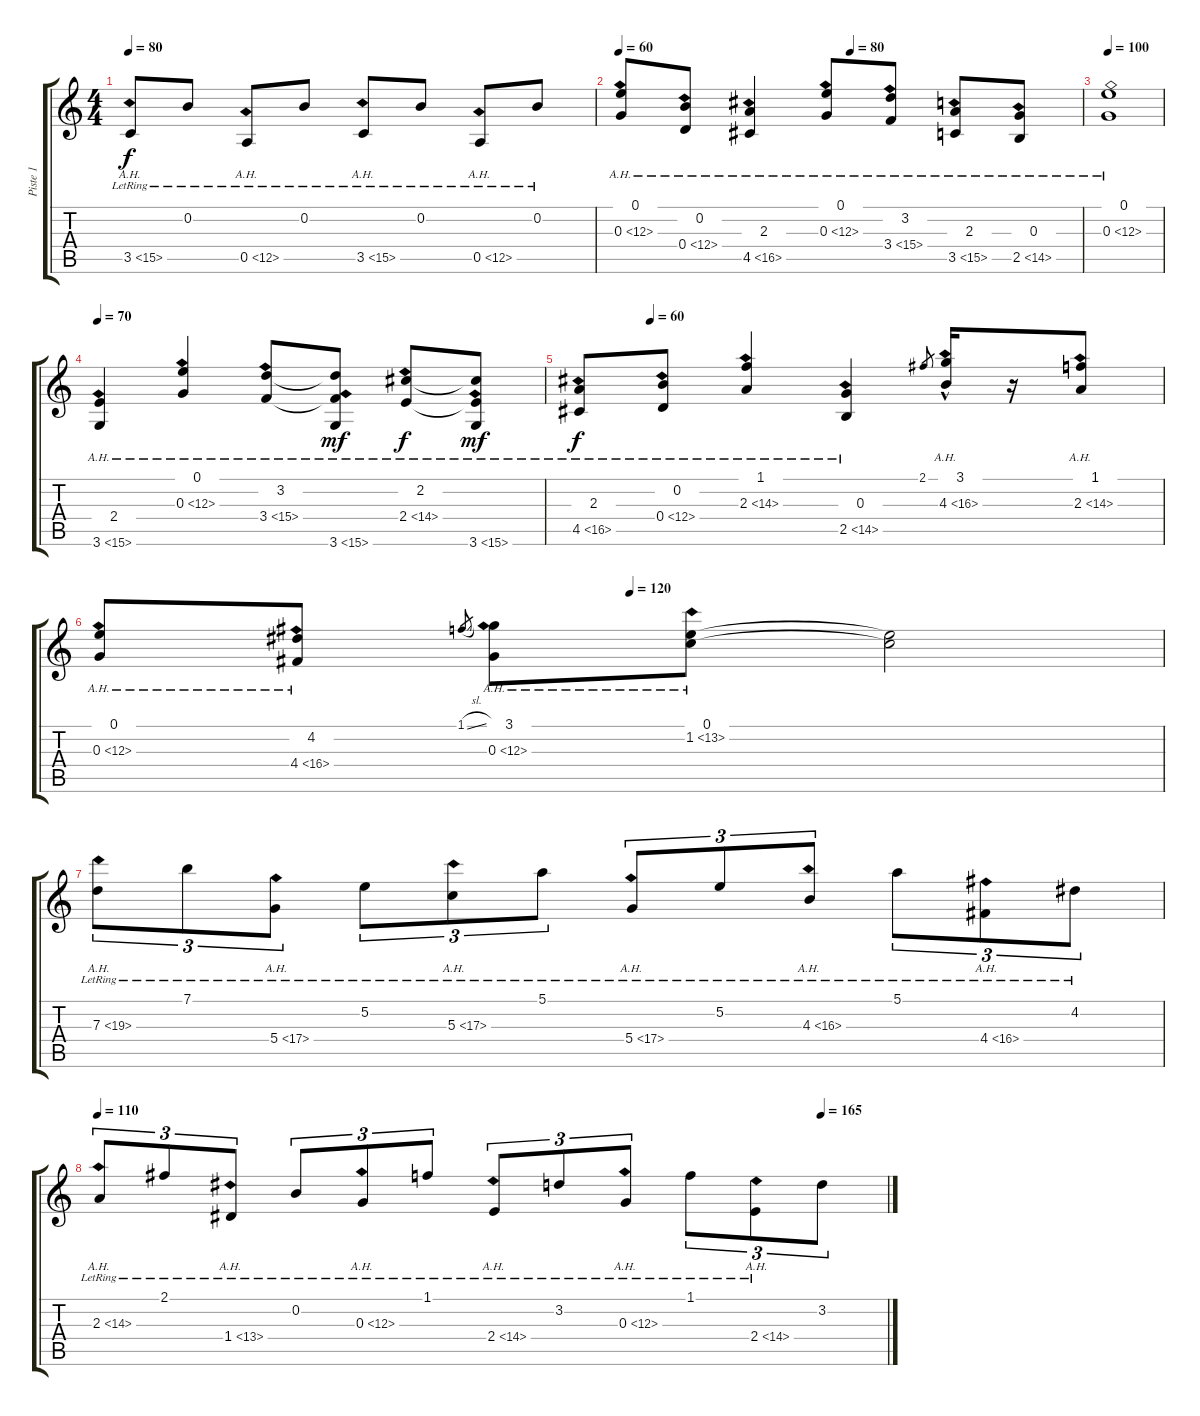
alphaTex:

\track ("Piste 1" "Piste 1") {instrument electricguitarjazz}
\staff {score tabs}
\tuning (E4 B3 G3 D3 A2 E2) {hide}
\ts (4 4)
\tempo 80
\clef g2
\ks c
3.5{ah 12 lr}.8{dy f} 0.2{lr}.8 0.5{ah 12 lr}.8 0.2{lr}.8 3.5{ah 12 lr}.8 0.2{lr}.8 0.5{ah 12 lr}.8 0.2{lr}.8 |
\tempo 60
\tempo (80 0.5)
(0.1 0.3{ah 12}).8 (0.2 0.4{ah 12}).8 (2.3 4.5{ah 12}).4 (0.1 0.3{ah 12}).8 (3.2 3.4{ah 12}).8 (2.3 3.5{ah 12}).8 (0.3 2.5{ah 12}).8 |
\tempo 100
(0.1 0.3{ah 12}).1 |
\tempo 70
(2.4 3.6{ah 12}).4 (0.1 0.3{ah 12}).4 (3.2 3.4{ah 12}).8 (3.2{t} 3.4{t} 3.6{ah 12}).8{dy mf} (2.2 2.4{ah 12}).8{dy f} (2.2{t} 2.4{t} 3.6{ah 12}).8{dy mf} |
\tempo (60 0.125)
(2.3 4.5{ah 12}).8{dy f} (0.2 0.4{ah 12}).8 (1.1 2.3{ah 12}).4 (0.3 2.5{ah 12}).4 2.1.8{gr} (3.1{hac} 4.3{ah 12}).16 r.16 (1.1 2.3{ah 12}).8 |
\tempo (120 0.5)
(0.1 0.3{ah 12}).8 (4.2 4.4{ah 12}).8 1.1{sl}.8{gr} (3.1 0.3{ah 12}).8 (0.1 1.2{ah 12}).8 (0.1{t} 1.2{t}).2 |
7.3{ah 12 lr}.8{tu (3 2)} 7.1{lr}.8{tu (3 2)} 5.4{ah 12 lr}.8{tu (3 2)} 5.2{lr}.8{tu (3 2)} 5.3{ah 12 lr}.8{tu (3 2)} 5.1{lr}.8{tu (3 2)} 5.4{ah 12 lr}.8{tu (3 2)} 5.2{lr}.8{tu (3 2)} 4.3{ah 12 lr}.8{tu (3 2)} 5.1{lr}.8{tu (3 2)} 4.4{ah 12 lr}.8{tu (3 2)} 4.2{lr}.8{tu (3 2)} |
\tempo 110
\tempo (165 0.9166666666666666)
2.3{ah 12 lr}.8{tu (3 2)} 2.1{lr}.8{tu (3 2)} 1.4{ah 12 lr}.8{tu (3 2)} 0.2{lr}.8{tu (3 2)} 0.3{ah 12 lr}.8{tu (3 2)} 1.1{lr}.8{tu (3 2)} 2.4{ah 12 lr}.8{tu (3 2)} 3.2{lr}.8{tu (3 2)} 0.3{ah 12 lr}.8{tu (3 2)} 1.1{lr}.8{tu (3 2)} 2.4{ah 12 lr}.8{tu (3 2)} 3.2.8{tu (3 2)}
